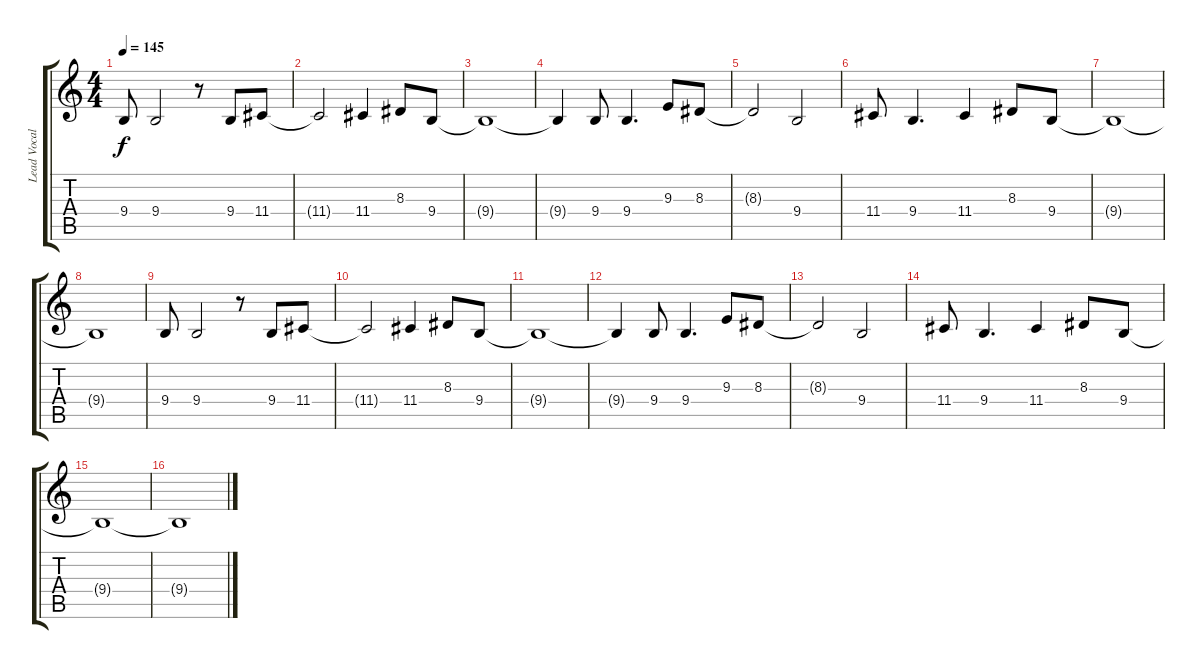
\track ("Lead Vocals" "Lead Vocal") {instrument violin}
\staff {score tabs}
\tuning (E4 B3 G3 D3 A2 E2) {hide}
\ts (4 4)
\tempo 145
\clef g2
\ks c
9.4.8{dy f} 9.4.2 r.8 9.4.8 11.4.8 |
11.4{t}.2 11.4.4 8.3.8 9.4.8 |
9.4{t}.1 |
9.4{t}.4 9.4.8 9.4.4{d} 9.3.8 8.3.8 |
8.3{t}.2 9.4.2 |
11.4.8 9.4.4{d} 11.4.4 8.3.8 9.4.8 |
9.4{t}.1 |
9.4{t}.1 |
9.4.8 9.4.2 r.8 9.4.8 11.4.8 |
11.4{t}.2 11.4.4 8.3.8 9.4.8 |
9.4{t}.1 |
9.4{t}.4 9.4.8 9.4.4{d} 9.3.8 8.3.8 |
8.3{t}.2 9.4.2 |
11.4.8 9.4.4{d} 11.4.4 8.3.8 9.4.8 |
9.4{t}.1 |
9.4{t}.1
